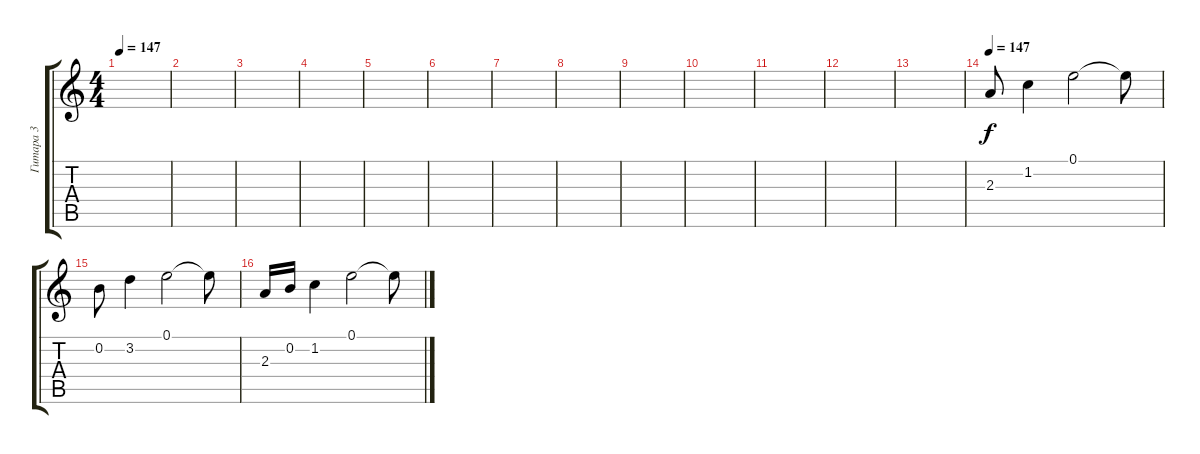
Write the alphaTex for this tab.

\track ("Гитара 3" "Гитара 3") {instrument acousticguitarsteel}
\staff {score tabs}
\tuning (E4 B3 G3 D3 A2 E2) {hide}
\ts (4 4)
\tempo 147
\clef g2
\ks c
|
|
|
|
|
|
|
|
|
|
|
|
|
\tempo 147
2.3.8 1.2.4 0.1.2 0.1{t}.8 |
0.2.8 3.2.4 0.1.2 0.1{t}.8 |
2.3.16 0.2.16 1.2.4 0.1.2 0.1{t}.8
